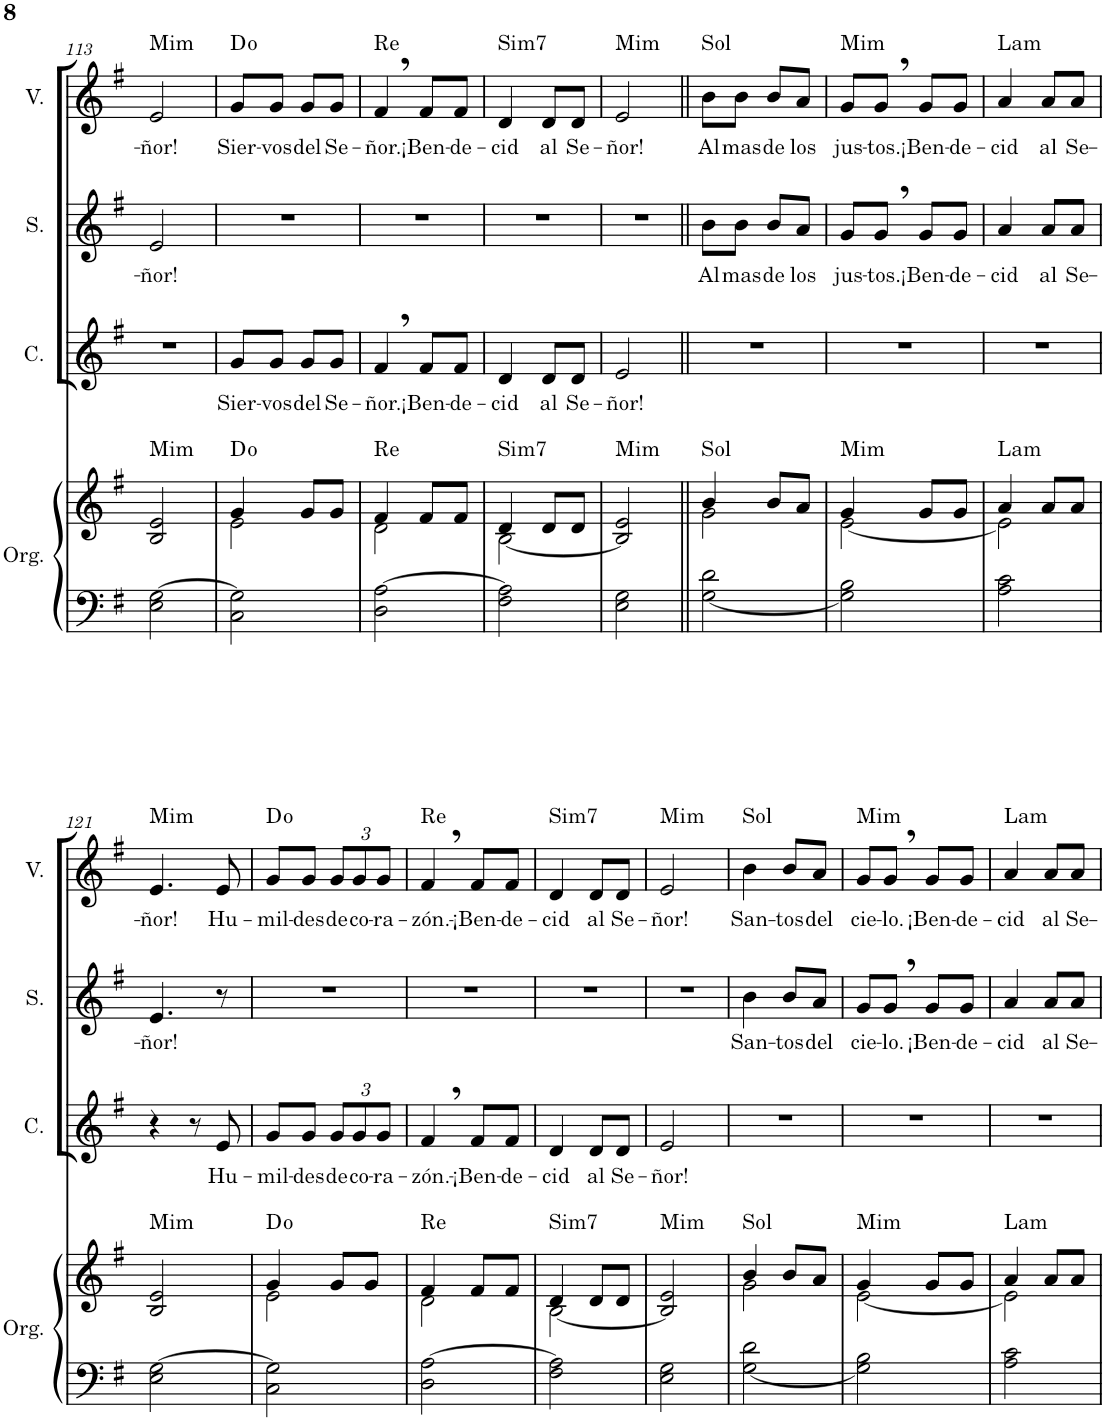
**kern	**kern	**harte	**kern	**text	**kern	**text	**kern	**text	**harte
*part4	*part4	*part4	*part3	*part3	*part2	*part2	*part1	*part1	*part1
*staff5	*staff4	*	*staff3	*staff3	*staff2	*staff2	*staff1	*staff1	*
*I"Órgano	*	*	*I"Contralto	*	*I"Soprano	*	*I"Mujeres	*	*
*	*	*	*I'C.	*	*I'S.	*	*	*	*
!!LO:PB:g=z
*clefF4	*clefG2	*	*clefG2	*	*clefG2	*	*clefG2	*	*
*k[f#]	*k[f#]	*	*k[f#]	*	*k[f#]	*	*k[f#]	*	*
*M2/4	*M2/4	*	*M2/4	*	*M2/4	*	*M2/4	*	*
=113	=113	=113	=113	=113	=113	=113	=113	=113	=113
!	!	!LO:H:kt=Mim	!	!	!	!LO:LY:b	!	!LO:LY:b	!LO:H:kt=Mim
2E\ [2G\	2B/ 2e/	N	2r	.	2e/	-ñor!	2e/	-ñor!	N
=114	=114	=114	=114	=114	=114	=114	=114	=114	=114
*	*^	*	*	*	*	*	*	*	*
!	!	!	!	!	!LO:LY:b	!	!	!	!LO:LY:b	!
2C\ 2G\]	4g/	2e\	D:dim	8g/L	-Sier-	2r	.	8g/L	-Sier-	D:dim
!	!	!	!	!	!LO:LY:b	!	!	!	!LO:LY:b	!
.	.	.	.	8g/J	-vos	.	.	8g/J	-vos	.
!	!	!	!	!	!LO:LY:b	!	!	!	!LO:LY:b	!
.	8g/L	.	.	8g/L	del	.	.	8g/L	del	.
!	!	!	!	!	!LO:LY:b	!	!	!	!LO:LY:b	!
.	8g/J	.	.	8g/J	Se-	.	.	8g/J	Se-	.
=115	=115	=115	=115	=115	=115	=115	=115	=115	=115	=115
!	!	!	!LO:H:kt=Re	!	!LO:LY:b	!	!	!	!LO:LY:b	!LO:H:kt=Re
2D\ [2A\	4f#/	2d\	N	4f#,/	-ñor.	2r	.	4f#,/	-ñor.	N
!	!	!	!	!	!LO:LY:b	!	!	!	!LO:LY:b	!
.	8f#/L	.	.	8f#/L	¡Ben-	.	.	8f#/L	¡Ben-	.
!	!	!	!	!	!LO:LY:b	!	!	!	!LO:LY:b	!
.	8f#/J	.	.	8f#/J	-de-	.	.	8f#/J	-de-	.
=116	=116	=116	=116	=116	=116	=116	=116	=116	=116	=116
!	!	!	!LO:H:kt=Sim7	!	!LO:LY:b	!	!	!	!LO:LY:b	!LO:H:kt=Sim7
2F#\ 2A\]	4d/	[2B\	N	4d/	-cid	2r	.	4d/	-cid	N
!	!	!	!	!	!LO:LY:b	!	!	!	!LO:LY:b	!
.	8d/L	.	.	8d/L	al	.	.	8d/L	al	.
!	!	!	!	!	!LO:LY:b	!	!	!	!LO:LY:b	!
.	8d/J	.	.	8d/J	Se-	.	.	8d/J	Se-	.
*	*v	*v	*	*	*	*	*	*	*	*
=117	=117	=117	=117	=117	=117	=117	=117	=117	=117
!	!	!LO:H:kt=Mim	!	!LO:LY:b	!	!	!	!LO:LY:b	!LO:H:kt=Mim
2E\ 2G\	2B/] 2e/	N	2e/	-ñor!	2r	.	2e/	-ñor!	N
=118||	=118||	=118||	=118||	=118||	=118||	=118||	=118||	=118||	=118||
*	*^	*	*	*	*	*	*	*	*
!	!	!	!LO:H:kt=Sol	!	!	!	!LO:LY:b	!	!LO:LY:b	!LO:H:kt=Sol
[2G\ 2d\	4b/	2g\	N	2r	.	8b\L	Al	8b\L	Al	N
!	!	!	!	!	!	!	!LO:LY:b	!	!LO:LY:b	!
.	.	.	.	.	.	8b\J	mas	8b\J	mas	.
!	!	!	!	!	!	!	!LO:LY:b	!	!LO:LY:b	!
.	8b/L	.	.	.	.	8b/L	de	8b/L	de	.
!	!	!	!	!	!	!	!LO:LY:b	!	!LO:LY:b	!
.	8a/J	.	.	.	.	8a/J	los	8a/J	los	.
=119	=119	=119	=119	=119	=119	=119	=119	=119	=119	=119
!	!	!	!LO:H:kt=Mim	!	!	!	!LO:LY:b	!	!LO:LY:b	!LO:H:kt=Mim
2G\] 2B\	4g/	[2e\	N	2r	.	8g/L	jus-	8g/L	jus-	N
!	!	!	!	!	!	!	!LO:LY:b	!	!LO:LY:b	!
.	.	.	.	.	.	8g,/J	-tos.	8g,/J	-tos.	.
!	!	!	!	!	!	!	!LO:LY:b	!	!LO:LY:b	!
.	8g/L	.	.	.	.	8g/L	¡Ben-	8g/L	¡Ben-	.
!	!	!	!	!	!	!	!LO:LY:b	!	!LO:LY:b	!
.	8g/J	.	.	.	.	8g/J	-de-	8g/J	-de-	.
=120	=120	=120	=120	=120	=120	=120	=120	=120	=120	=120
!	!	!	!LO:H:kt=Lam	!	!	!	!LO:LY:b	!	!LO:LY:b	!LO:H:kt=Lam
2A\ 2c\	4a/	2e\]	N	2r	.	4a/	-cid	4a/	-cid	N
!	!	!	!	!	!	!	!LO:LY:b	!	!LO:LY:b	!
.	8a/L	.	.	.	.	8a/L	al	8a/L	al	.
!	!	!	!	!	!	!	!LO:LY:b	!	!LO:LY:b	!
.	8a/J	.	.	.	.	8a/J	Se-	8a/J	Se-	.
*	*v	*v	*	*	*	*	*	*	*	*
!!LO:LB:g=z
=121	=121	=121	=121	=121	=121	=121	=121	=121	=121
!	!	!LO:H:kt=Mim	!	!	!	!LO:LY:b	!	!LO:LY:b	!LO:H:kt=Mim
2E\ [2G\	2B/ 2e/	N	4r	.	4.e/	-ñor!	4.e/	-ñor!	N
.	.	.	8r	.	.	.	.	.	.
!	!	!	!	!LO:LY:b	!	!	!	!LO:LY:b	!
.	.	.	8e/	Hu-	8r	.	8e/	Hu-	.
=122	=122	=122	=122	=122	=122	=122	=122	=122	=122
*	*^	*	*	*	*	*	*	*	*
!	!	!	!	!	!LO:LY:b	!	!	!	!LO:LY:b	!
2C\ 2G\]	4g/	2e\	D:dim	8g/L	-mil-	2r	.	8g/L	-mil-	D:dim
!	!	!	!	!	!LO:LY:b	!	!	!	!LO:LY:b	!
.	.	.	.	8g/J	-des	.	.	8g/J	-des	.
*	*	*	*	*Xbrackettup	*	*	*	*	*	*
!	!	!	!	!	!LO:LY:b	!	!	!	!	!
*	*	*	*	*	*	*	*	*Xbrackettup	*	*
!	!	!	!	!	!	!	!	!	!LO:LY:b	!
.	8g/L	.	.	12g/L	de	.	.	12g/L	de	.
!	!	!	!	!	!LO:LY:b	!	!	!	!LO:LY:b	!
.	.	.	.	12g/	co-	.	.	12g/	co-	.
.	8g/J	.	.	.	.	.	.	.	.	.
!	!	!	!	!	!LO:LY:b	!	!	!	!LO:LY:b	!
.	.	.	.	12g/J	-ra-	.	.	12g/J	-ra-	.
=123	=123	=123	=123	=123	=123	=123	=123	=123	=123	=123
!	!	!	!LO:H:kt=Re	!	!LO:LY:b	!	!	!	!LO:LY:b	!LO:H:kt=Re
2D\ [2A\	4f#/	2d\	N	4f#,/	-zón.-	2r	.	4f#,/	-zón.-	N
!	!	!	!	!	!LO:LY:b	!	!	!	!LO:LY:b	!
.	8f#/L	.	.	8f#/L	¡Ben-	.	.	8f#/L	¡Ben-	.
!	!	!	!	!	!LO:LY:b	!	!	!	!LO:LY:b	!
.	8f#/J	.	.	8f#/J	-de-	.	.	8f#/J	-de-	.
=124	=124	=124	=124	=124	=124	=124	=124	=124	=124	=124
!	!	!	!LO:H:kt=Sim7	!	!LO:LY:b	!	!	!	!LO:LY:b	!LO:H:kt=Sim7
2F#\ 2A\]	4d/	[2B\	N	4d/	-cid	2r	.	4d/	-cid	N
!	!	!	!	!	!LO:LY:b	!	!	!	!LO:LY:b	!
.	8d/L	.	.	8d/L	al	.	.	8d/L	al	.
!	!	!	!	!	!LO:LY:b	!	!	!	!LO:LY:b	!
.	8d/J	.	.	8d/J	Se-	.	.	8d/J	Se-	.
*	*v	*v	*	*	*	*	*	*	*	*
=125	=125	=125	=125	=125	=125	=125	=125	=125	=125
!	!	!LO:H:kt=Mim	!	!LO:LY:b	!	!	!	!LO:LY:b	!LO:H:kt=Mim
2E\ 2G\	2B/] 2e/	N	2e/	-ñor!	2r	.	2e/	-ñor!	N
=126	=126	=126	=126	=126	=126	=126	=126	=126	=126
*	*^	*	*	*	*	*	*	*	*
!	!	!	!LO:H:kt=Sol	!	!	!	!LO:LY:b	!	!LO:LY:b	!LO:H:kt=Sol
[2G\ 2d\	4b/	2g\	N	2r	.	4b\	-San-	4b\	-San-	N
!	!	!	!	!	!	!	!LO:LY:b	!	!LO:LY:b	!
.	8b/L	.	.	.	.	8b/L	-tos	8b/L	-tos	.
!	!	!	!	!	!	!	!LO:LY:b	!	!LO:LY:b	!
.	8a/J	.	.	.	.	8a/J	del	8a/J	del	.
=127	=127	=127	=127	=127	=127	=127	=127	=127	=127	=127
!	!	!	!LO:H:kt=Mim	!	!	!	!LO:LY:b	!	!LO:LY:b	!LO:H:kt=Mim
2G\] 2B\	4g/	[2e\	N	2r	.	8g/L	cie-	8g/L	cie-	N
!	!	!	!	!	!	!	!LO:LY:b	!	!LO:LY:b	!
.	.	.	.	.	.	8g,/J	-lo.	8g,/J	-lo.	.
!	!	!	!	!	!	!	!LO:LY:b	!	!LO:LY:b	!
.	8g/L	.	.	.	.	8g/L	¡Ben-	8g/L	¡Ben-	.
!	!	!	!	!	!	!	!LO:LY:b	!	!LO:LY:b	!
.	8g/J	.	.	.	.	8g/J	-de-	8g/J	-de-	.
=128	=128	=128	=128	=128	=128	=128	=128	=128	=128	=128
!	!	!	!LO:H:kt=Lam	!	!	!	!LO:LY:b	!	!LO:LY:b	!LO:H:kt=Lam
2A\ 2c\	4a/	2e\]	N	2r	.	4a/	-cid	4a/	-cid	N
!	!	!	!	!	!	!	!LO:LY:b	!	!LO:LY:b	!
.	8a/L	.	.	.	.	8a/L	al	8a/L	al	.
!	!	!	!	!	!	!	!LO:LY:b	!	!LO:LY:b	!
.	8a/J	.	.	.	.	8a/J	Se-	8a/J	Se-	.
*	*v	*v	*	*	*	*	*	*	*	*
=	=	=	=	=	=	=	=	=	=
*-	*-	*-	*-	*-	*-	*-	*-	*-	*-
